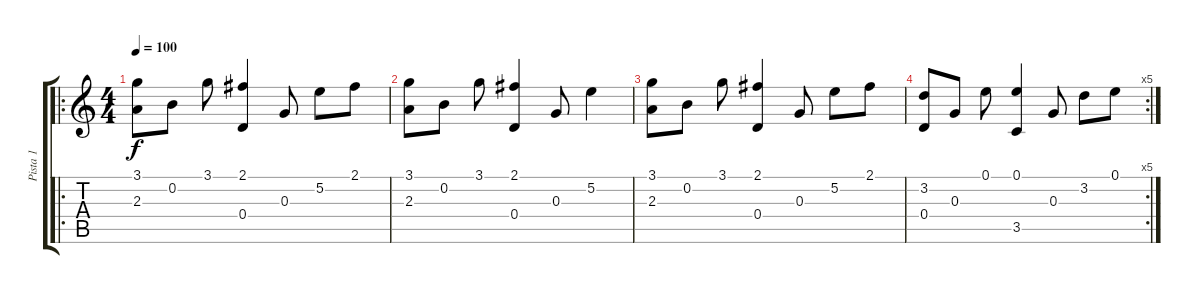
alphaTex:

\track ("Pista 1" "Pista 1") {instrument overdrivenguitar}
\staff {score tabs}
\tuning (E4 B3 G3 D3 A2 E2) {hide}
\ro
\ts (4 4)
\tempo 100
\clef g2
\ks c
(3.1 2.3).8{dy f instrument overdrivenguitar} 0.2.8 3.1.8 (2.1 0.4).4 0.3.8 5.2.8 2.1.8 |
(3.1 2.3).8 0.2.8 3.1.8 (2.1 0.4).4 0.3.8 5.2.4 |
(3.1 2.3).8 0.2.8 3.1.8 (2.1 0.4).4 0.3.8 5.2.8 2.1.8 |
\rc 5
(3.2 0.4).8 0.3.8 0.1.8 (0.1 3.5).4 0.3.8 3.2.8 0.1.8
